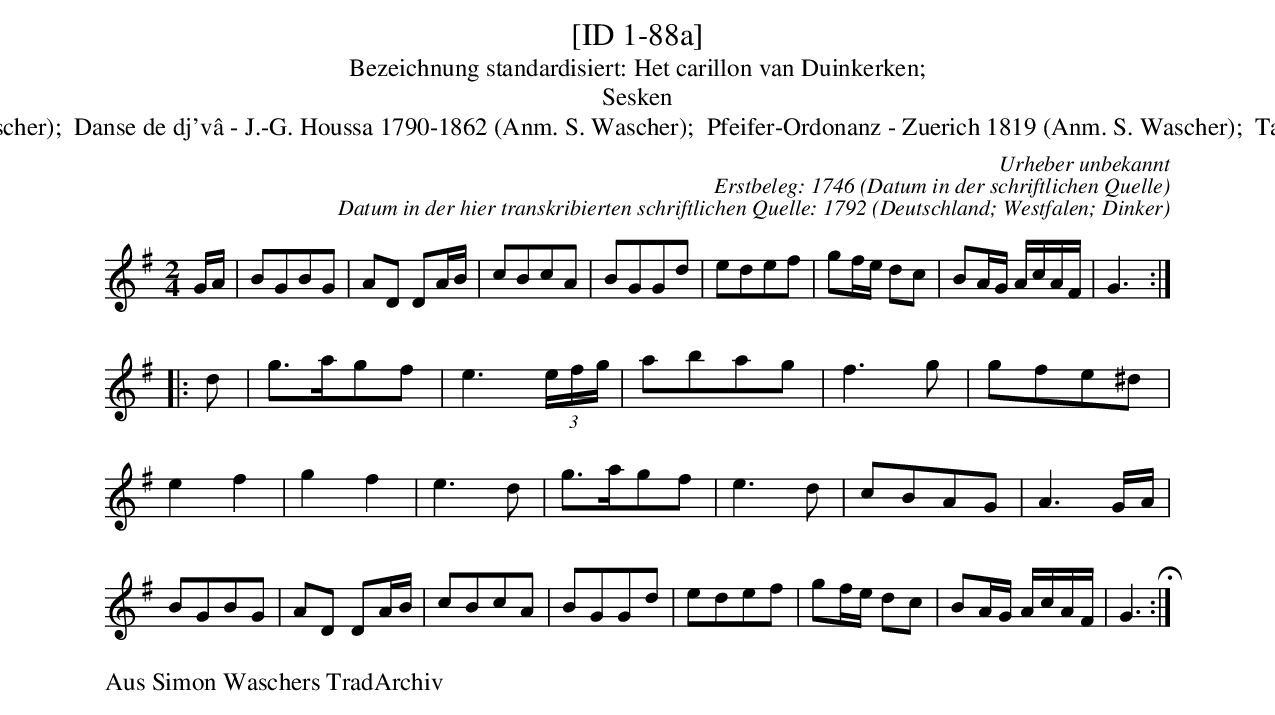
X:1
T:[ID 1-88a]
T:Bezeichnung standardisiert: Het carillon van Duinkerken;
T:Sesken
T:In anderer Quelle: Het carillon van Duinkerken - de Gruytters 1746 (Anm. S. Wascher);  Sesken - Dahlhoff SBB 1-88a, vor 1767 (Anm. S. Wascher);  Danse de dj'v\^a - J.-G. Houssa 1790-1862 (Anm. S. Wascher);  Pfeifer-Ordonanz - Zuerich 1819 (Anm. S. Wascher);  Tanzmelodie aus Ruhla - F. M. B\"ohme 1886 (Anm. S. Wascher);  Marquis of Granby's Delight (The) - James Gillespie 1768 (Anm. S. Wascher);
C:Urheber unbekannt
C:Erstbeleg: 1746 (Datum in der schriftlichen Quelle)
C:Datum in der hier transkribierten schriftlichen Quelle: 1792
O:Deutschland; Westfalen; Dinker
L:1/16
M:2/4
K:G
GA |\ %auftakt
B2G2B2G2 | A2D2 D2AB | c2B2c2A2 | B2G2G2d2 | e2d2e2f2 | g2fe d2c2 | B2AG AcAF| G6 ::
d2 |\ %auftakt
g2>a2g2f2 | e6(3efg | a2b2a2g2 | f6g2 | g2f2e2^d2 | e4f4 | g4f4 | e6\
d2 |\ %auftakt
g2>a2g2f2 | e6d2 | c2B2A2G2 | A6\
GA |\ %auftakt
B2G2B2G2 | A2D2 D2AB | c2B2c2A2 | B2G2G2d2 | e2d2e2f2 | g2fe d2c2 | B2AG AcAF| G6 H:|
